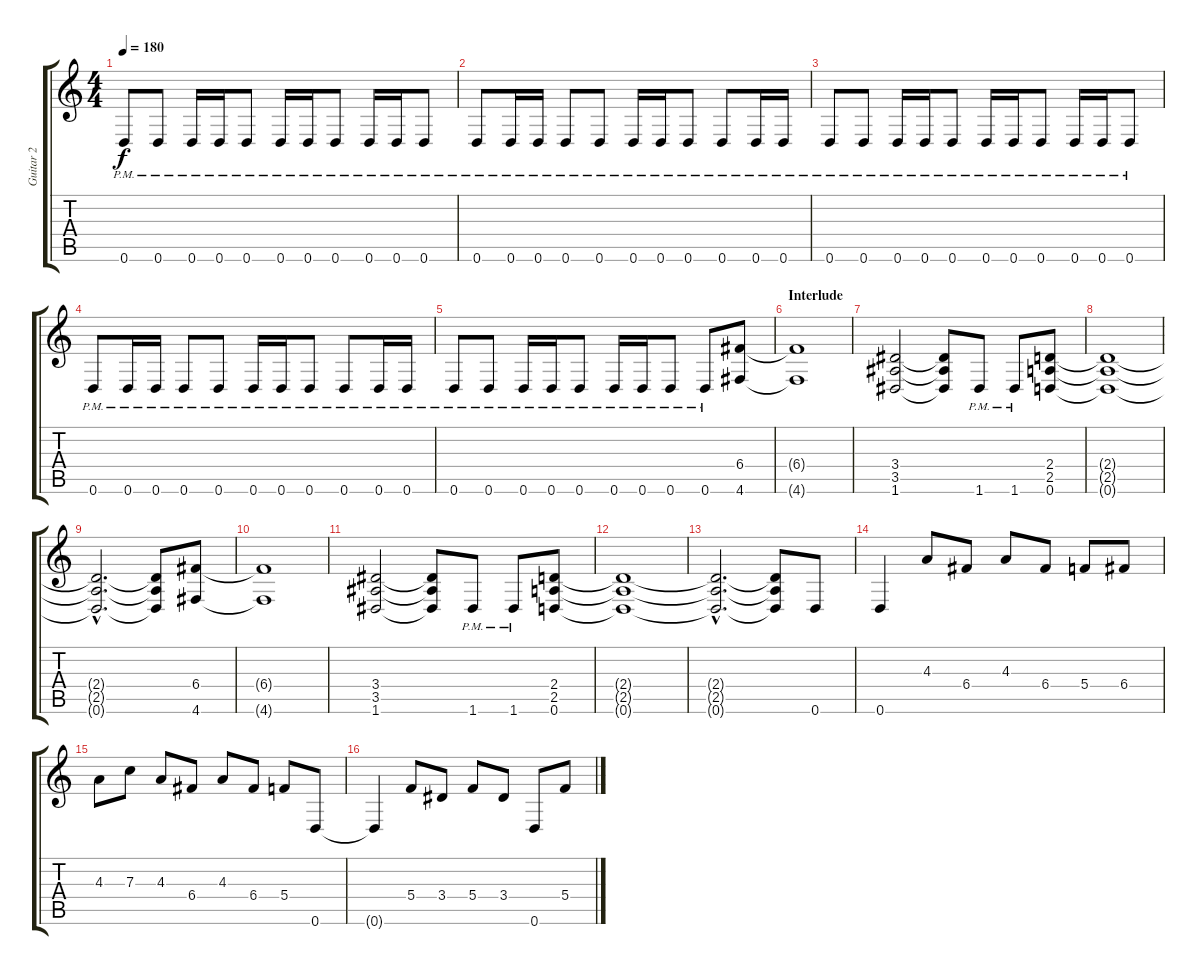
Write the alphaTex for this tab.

\track ("Guitar 2" "Guitar 2") {instrument distortionguitar}
\staff {score tabs}
\tuning (D4 A3 F3 C3 G2 D2) {hide}
\ts (4 4)
\tempo 180
\clef g2
\ks c
0.6{pm}.8{dy f} 0.6{pm}.8 0.6{pm}.16 0.6{pm}.16 0.6{pm}.8 0.6{pm}.16 0.6{pm}.16 0.6{pm}.8 0.6{pm}.16 0.6{pm}.16 0.6{pm}.8 |
0.6{pm}.8 0.6{pm}.16 0.6{pm}.16 0.6{pm}.8 0.6{pm}.8 0.6{pm}.16 0.6{pm}.16 0.6{pm}.8 0.6{pm}.8 0.6{pm}.16 0.6{pm}.16 |
0.6{pm}.8 0.6{pm}.8 0.6{pm}.16 0.6{pm}.16 0.6{pm}.8 0.6{pm}.16 0.6{pm}.16 0.6{pm}.8 0.6{pm}.16 0.6{pm}.16 0.6{pm}.8 |
0.6{pm}.8 0.6{pm}.16 0.6{pm}.16 0.6{pm}.8 0.6{pm}.8 0.6{pm}.16 0.6{pm}.16 0.6{pm}.8 0.6{pm}.8 0.6{pm}.16 0.6{pm}.16 |
0.6{pm}.8 0.6{pm}.8 0.6{pm}.16 0.6{pm}.16 0.6{pm}.8 0.6{pm}.16 0.6{pm}.16 0.6{pm}.8 0.6{pm}.8 (6.4 4.6).8 |
\section ("" "Interlude")
(6.4{t} 4.6{t}).1 |
(3.4 3.5 1.6).2 (3.4{t} 3.5{t} 1.6{t}).8 1.6{pm}.8 1.6{pm}.8 (2.4 2.5 0.6).8 |
(2.4{t} 2.5{t} 0.6{t}).1 |
(2.4{hac t} 2.5{hac t} 0.6{hac t}).2{d} (2.4{t} 2.5{t} 0.6{t}).8 (6.4 4.6).8 |
(6.4{t} 4.6{t}).1 |
(3.4 3.5 1.6).2 (3.4{t} 3.5{t} 1.6{t}).8 1.6{pm}.8 1.6{pm}.8 (2.4 2.5 0.6).8 |
(2.4{t} 2.5{t} 0.6{t}).1 |
(2.4{hac t} 2.5{hac t} 0.6{hac t}).2{d} (2.4{t} 2.5{t} 0.6{t}).8 0.6.8 |
0.6.4 4.3.8 6.4.8 4.3.8 6.4.8 5.4.8 6.4.8 |
4.3.8 7.3.8 4.3.8 6.4.8 4.3.8 6.4.8 5.4.8 0.6.8 |
0.6{t}.4 5.4.8 3.4.8 5.4.8 3.4.8 0.6.8 5.4.8
